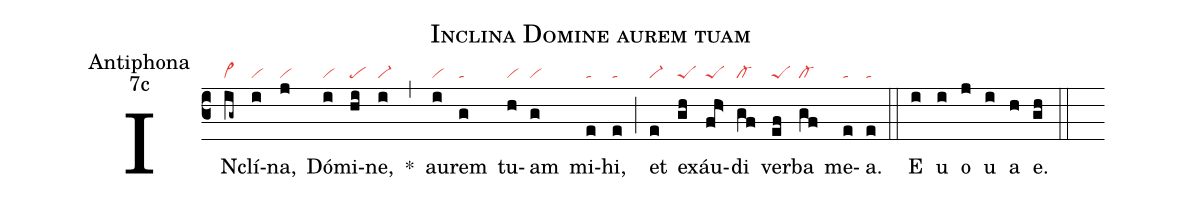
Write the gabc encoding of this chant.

name:Inclina Domine aurem tuam;
office-part:Antiphona;
mode:7c;
nabc-lines:1;
%%
(c3) IN(ig~|vi>)clí(i|vi)na,(j|vi) Dó(i|vi)mi(hi|pe)ne,(i|vi-) <sp>*</sp>(,) au(i|vi)rem(g|ta) tu(h|vi)am(g|vi) mi(e|ta)hi,(e|ta) (;) et(e|vi-) ex(gh|peS)áu(fh>|peS)di(gf|cl-) ver(ef|peS)ba(gf|cl-) me(e|ta)a.(e|ta) (::)
<eu>E(i) u(i) o(j) u(i) a(h) e.(gh) </eu>(::)
